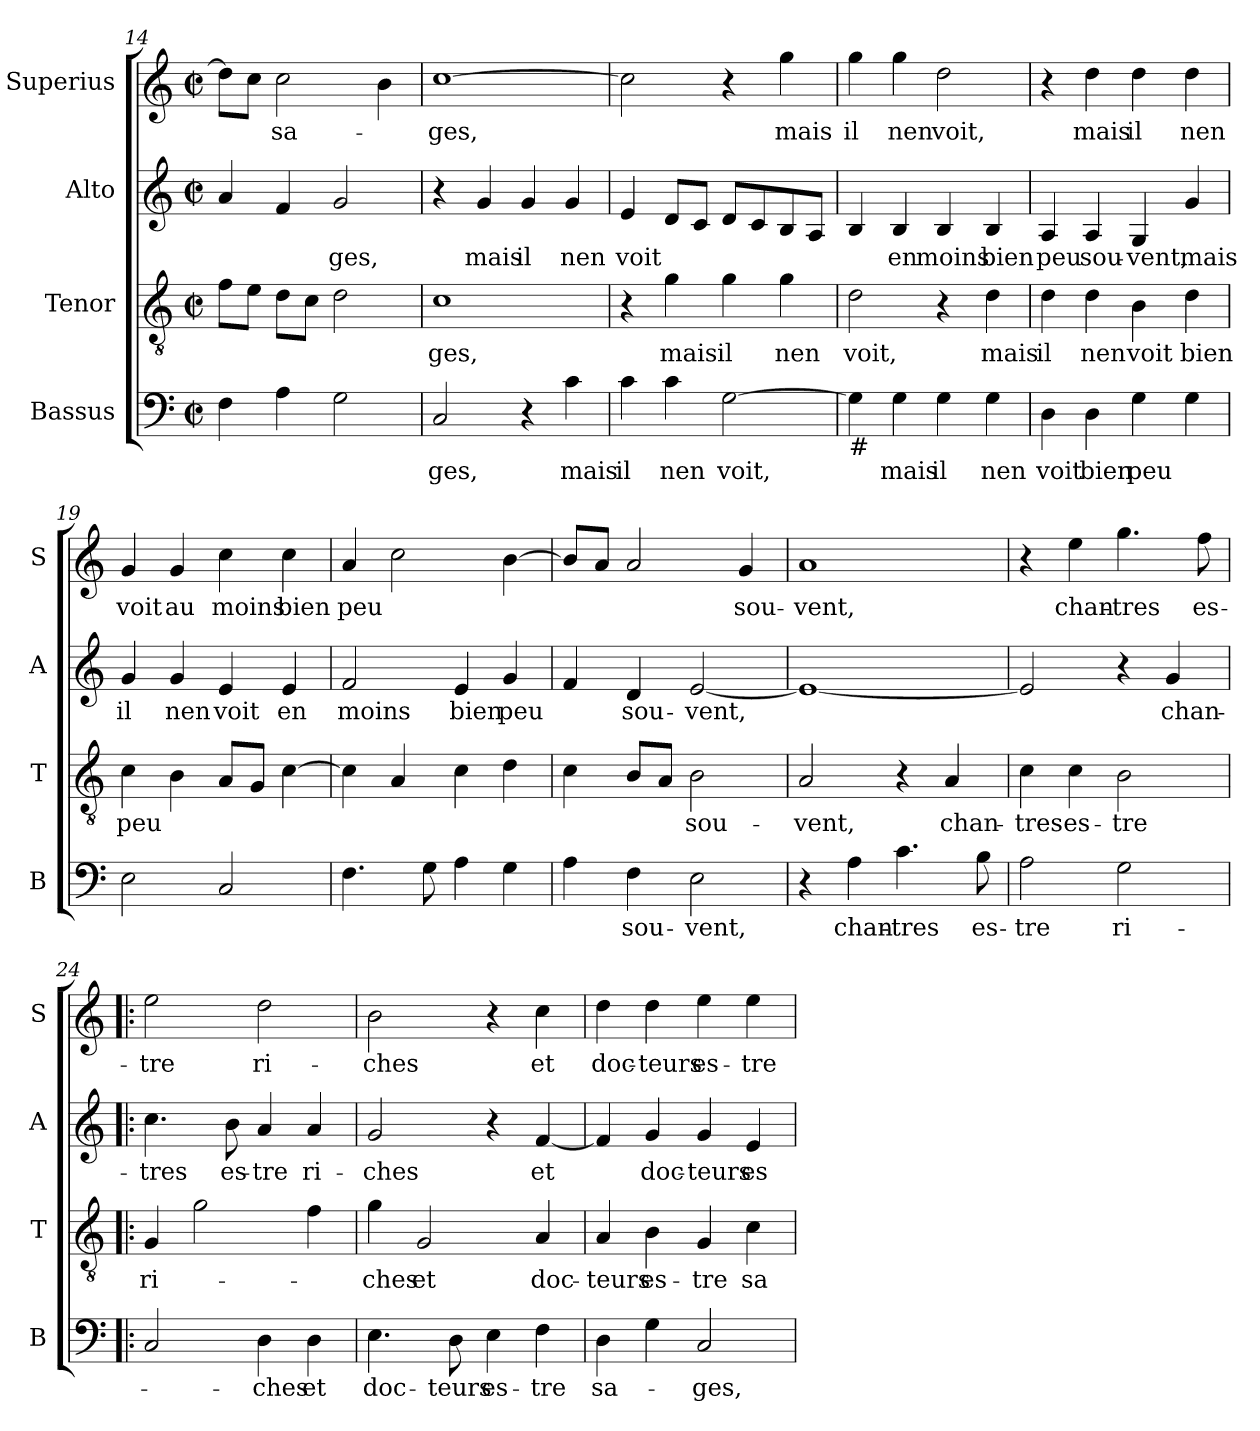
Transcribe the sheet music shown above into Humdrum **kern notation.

**kern	**text	**kern	**text	**kern	**text	**kern	**text
*part4	*part4	*part3	*part3	*part2	*part2	*part1	*part1
*staff4	*staff4	*staff3	*staff3	*staff2	*staff2	*staff1	*staff1
*I"Bassus	*	*I"Tenor	*	*I"Alto	*	*I"Superius	*
*I'B	*	*I'T	*	*I'A	*	*I'S	*
!!LO:PB:g=z
*clefF4	*	*clefGv2	*	*clefG2	*	*clefG2	*
*k[]	*	*k[]	*	*k[]	*	*k[]	*
*C:	*	*C:	*	*C:	*	*C:	*
*M2/2	*	*M2/2	*	*M2/2	*	*M2/2	*
*met(c|)	*	*met(c|)	*	*met(c|)	*	*met(c|)	*
=14	=14	=14	=14	=14	=14	=14	=14
4F\	.	8f\L	.	4a/	.	8dd\L]	.
.	.	8e\J	.	.	.	8cc\J	.
4A\	.	8d\L	.	4f/	.	2cc\	-sa-
.	.	8c\J	.	.	.	.	.
2G\	.	2d\	.	2g/	-ges,	.	.
.	.	.	.	.	.	4b\	.
=15	=15	=15	=15	=15	=15	=15	=15
2C/	-ges,	1c	-ges,	4r	.	[1cc	-ges,
.	.	.	.	4g/	mais	.	.
4r	.	.	.	4g/	il	.	.
4c\	mais	.	.	4g/	nen	.	.
=16	=16	=16	=16	=16	=16	=16	=16
4c\	il	4r	.	4e/	voit	2cc\]	.
4c\	nen	4g\	mais	8d/L	.	.	.
.	.	.	.	8c/J	.	.	.
[2G\	voit,	4g\	il	8d/L	.	4r	.
.	.	.	.	8c/	.	.	.
.	.	4g\	nen	8B/	.	4gg\	mais
.	.	.	.	8A/J	.	.	.
=17	=17	=17	=17	=17	=17	=17	=17
!LO:TX:b:t=#	!	!	!	!	!	!	!
4G\]	.	2d\	voit,	4B/	.	4gg\	il
4G\	mais	.	.	4B/	en	4gg\	nen
4G\	il	4r	.	4B/	moins	2dd\	voit,
4G\	nen	4d\	mais	4B/	bien	.	.
=18	=18	=18	=18	=18	=18	=18	=18
4D\	voit	4d\	il	4A/	peu	4r	.
4D\	bien	4d\	nen	4A/	sou-	4dd\	mais
4G\	peu	4B\	voit	4G/	-vent,	4dd\	il
4G\	.	4d\	bien	4g/	mais	4dd\	nen
!!LO:LB:g=z
=19	=19	=19	=19	=19	=19	=19	=19
2E\	.	4c\	peu	4g/	il	4g/	voit
.	.	4B\	.	4g/	nen	4g/	au
2C/	.	8A/L	.	4e/	voit	4cc\	moins
.	.	8G/J	.	.	.	.	.
.	.	[4c\	.	4e/	en	4cc\	bien
=20	=20	=20	=20	=20	=20	=20	=20
4.F\	.	4c\]	.	2f/	moins	4a/	peu
.	.	4A/	.	.	.	2cc\	.
8G\	.	.	.	.	.	.	.
4A\	.	4c\	.	4e/	bien	.	.
4G\	.	4d\	.	4g/	peu	[4b\	.
=21	=21	=21	=21	=21	=21	=21	=21
4A\	.	4c\	.	4f/	.	8b/L]	.
.	.	.	.	.	.	8a/J	.
4F\	sou-	8B/L	.	4d/	sou-	2a/	.
.	.	8A/J	.	.	.	.	.
2E\	-vent,	2B\	sou-	[2e/	-vent,	.	.
.	.	.	.	.	.	4g/	sou-
=22	=22	=22	=22	=22	=22	=22	=22
4r	.	2A/	-vent,	1e_	.	1a	-vent,
4A\	chan-	.	.	.	.	.	.
4.c\	-tres	4r	.	.	.	.	.
.	.	4A/	chan-	.	.	.	.
8B\	es-	.	.	.	.	.	.
=23	=23	=23	=23	=23	=23	=23	=23
2A\	-tre	4c\	-tres	2e/]	.	4r	.
.	.	4c\	es-	.	.	4ee\	chan-
2G\	ri-	2B\	-tre	4r	.	4.gg\	-tres
.	.	.	.	4g/	chan-	.	.
.	.	.	.	.	.	8ff\	es-
!!LO:LB:g=z
=24!|:	=24!|:	=24!|:	=24!|:	=24!|:	=24!|:	=24!|:	=24!|:
2C/	.	4G/	ri-	4.cc\	-tres	2ee\	-tre
.	.	2g\	.	.	.	.	.
.	.	.	.	8b\	es-	.	.
4D\	-ches	.	.	4a/	-tre	2dd\	ri-
4D\	et	4f\	.	4a/	ri-	.	.
=25	=25	=25	=25	=25	=25	=25	=25
4.E\	doc-	4g\	-ches	2g/	-ches	2b\	-ches
.	.	2G/	et	.	.	.	.
8D\	-teurs	.	.	.	.	.	.
4E\	es-	.	.	4r	.	4r	.
4F\	-tre	4A/	doc-	[4f/	et	4cc\	et
=26	=26	=26	=26	=26	=26	=26	=26
4D\	sa-	4A/	-teurs	4f/]	.	4dd\	doc-
4G\	.	4B\	es-	4g/	doc-	4dd\	-teurs
2C/	-ges,	4G/	-tre	4g/	-teurs	4ee\	es-
.	.	4c\	sa-	4e/	es-	4ee\	-tre
=	=	=	=	=	=	=	=
*-	*-	*-	*-	*-	*-	*-	*-
